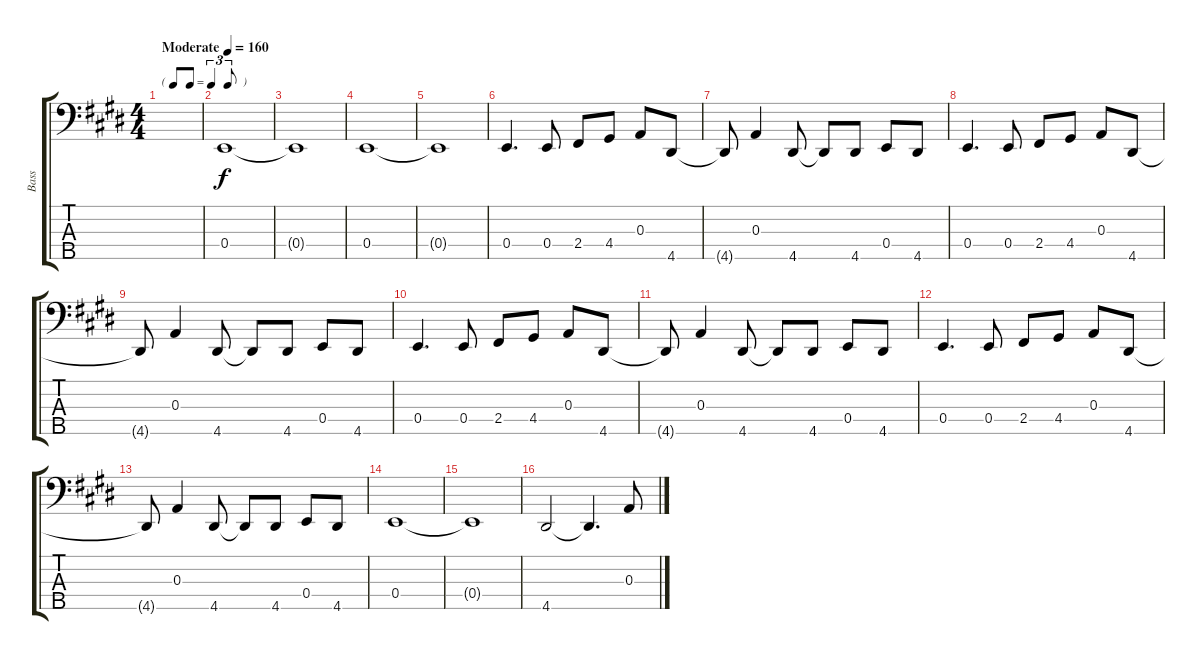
\track ("Bass" "Bass") {instrument electricbassfinger}
\staff {score tabs}
\tuning (G2 D2 A1 E1 B0) {hide}
\ts (4 4)
\tf triplet8th
\tempo (160 "Moderate")
\clef f4
\ks e
|
0.4.1 |
0.4{t}.1 |
0.4.1 |
0.4{t}.1 |
0.4.4{d} 0.4.8 2.4.8 4.4.8 0.3.8 4.5.8 |
4.5{t}.8 0.3.4 4.5.8 4.5{t}.8 4.5.8 0.4.8 4.5.8 |
0.4.4{d} 0.4.8 2.4.8 4.4.8 0.3.8 4.5.8 |
4.5{t}.8 0.3.4 4.5.8 4.5{t}.8 4.5.8 0.4.8 4.5.8 |
0.4.4{d} 0.4.8 2.4.8 4.4.8 0.3.8 4.5.8 |
4.5{t}.8 0.3.4 4.5.8 4.5{t}.8 4.5.8 0.4.8 4.5.8 |
0.4.4{d} 0.4.8 2.4.8 4.4.8 0.3.8 4.5.8 |
4.5{t}.8 0.3.4 4.5.8 4.5{t}.8 4.5.8 0.4.8 4.5.8 |
0.4.1 |
0.4{t}.1 |
4.5.2 4.5{t}.4{d} 0.3.8
